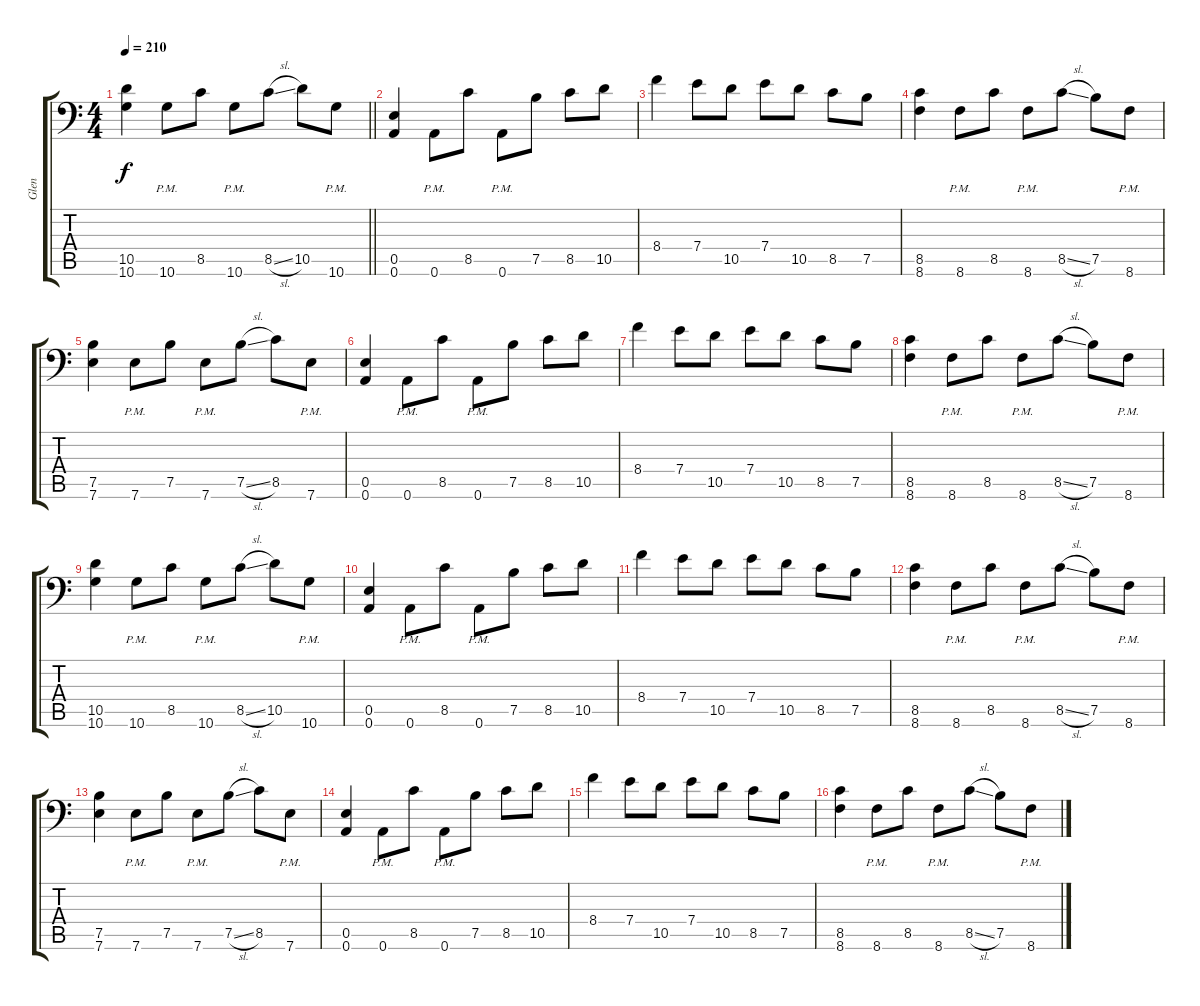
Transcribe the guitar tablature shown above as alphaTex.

\track ("Glen" "Glen") {instrument distortionguitar}
\staff {score tabs}
\tuning (B3 Gb3 D3 A2 E2 A1) {hide}
\ts (4 4)
\tempo 210
\clef f4
\barLineRight lightlight
\ks c
(10.5 10.6).4{dy f} 10.6{pm}.8 8.5.8 10.6{pm}.8 8.5{sl}.8 10.5.8 10.6{pm}.8 |
\section ("" "")
(0.5 0.6).4 0.6{pm}.8 8.5.8 0.6{pm}.8 7.5.8 8.5.8 10.5.8 |
8.4.4 7.4.8 10.5.8 7.4.8 10.5.8 8.5.8 7.5.8 |
(8.5 8.6).4 8.6{pm}.8 8.5.8 8.6{pm}.8 8.5{sl}.8 7.5.8 8.6{pm}.8 |
(7.5 7.6).4 7.6{pm}.8 7.5.8 7.6{pm}.8 7.5{sl}.8 8.5.8 7.6{pm}.8 |
(0.5 0.6).4 0.6{pm}.8 8.5.8 0.6{pm}.8 7.5.8 8.5.8 10.5.8 |
8.4.4 7.4.8 10.5.8 7.4.8 10.5.8 8.5.8 7.5.8 |
(8.5 8.6).4 8.6{pm}.8 8.5.8 8.6{pm}.8 8.5{sl}.8 7.5.8 8.6{pm}.8 |
(10.5 10.6).4 10.6{pm}.8 8.5.8 10.6{pm}.8 8.5{sl}.8 10.5.8 10.6{pm}.8 |
(0.5 0.6).4 0.6{pm}.8 8.5.8 0.6{pm}.8 7.5.8 8.5.8 10.5.8 |
8.4.4 7.4.8 10.5.8 7.4.8 10.5.8 8.5.8 7.5.8 |
(8.5 8.6).4 8.6{pm}.8 8.5.8 8.6{pm}.8 8.5{sl}.8 7.5.8 8.6{pm}.8 |
(7.5 7.6).4 7.6{pm}.8 7.5.8 7.6{pm}.8 7.5{sl}.8 8.5.8 7.6{pm}.8 |
(0.5 0.6).4 0.6{pm}.8 8.5.8 0.6{pm}.8 7.5.8 8.5.8 10.5.8 |
8.4.4 7.4.8 10.5.8 7.4.8 10.5.8 8.5.8 7.5.8 |
(8.5 8.6).4 8.6{pm}.8 8.5.8 8.6{pm}.8 8.5{sl}.8 7.5.8 8.6{pm}.8
